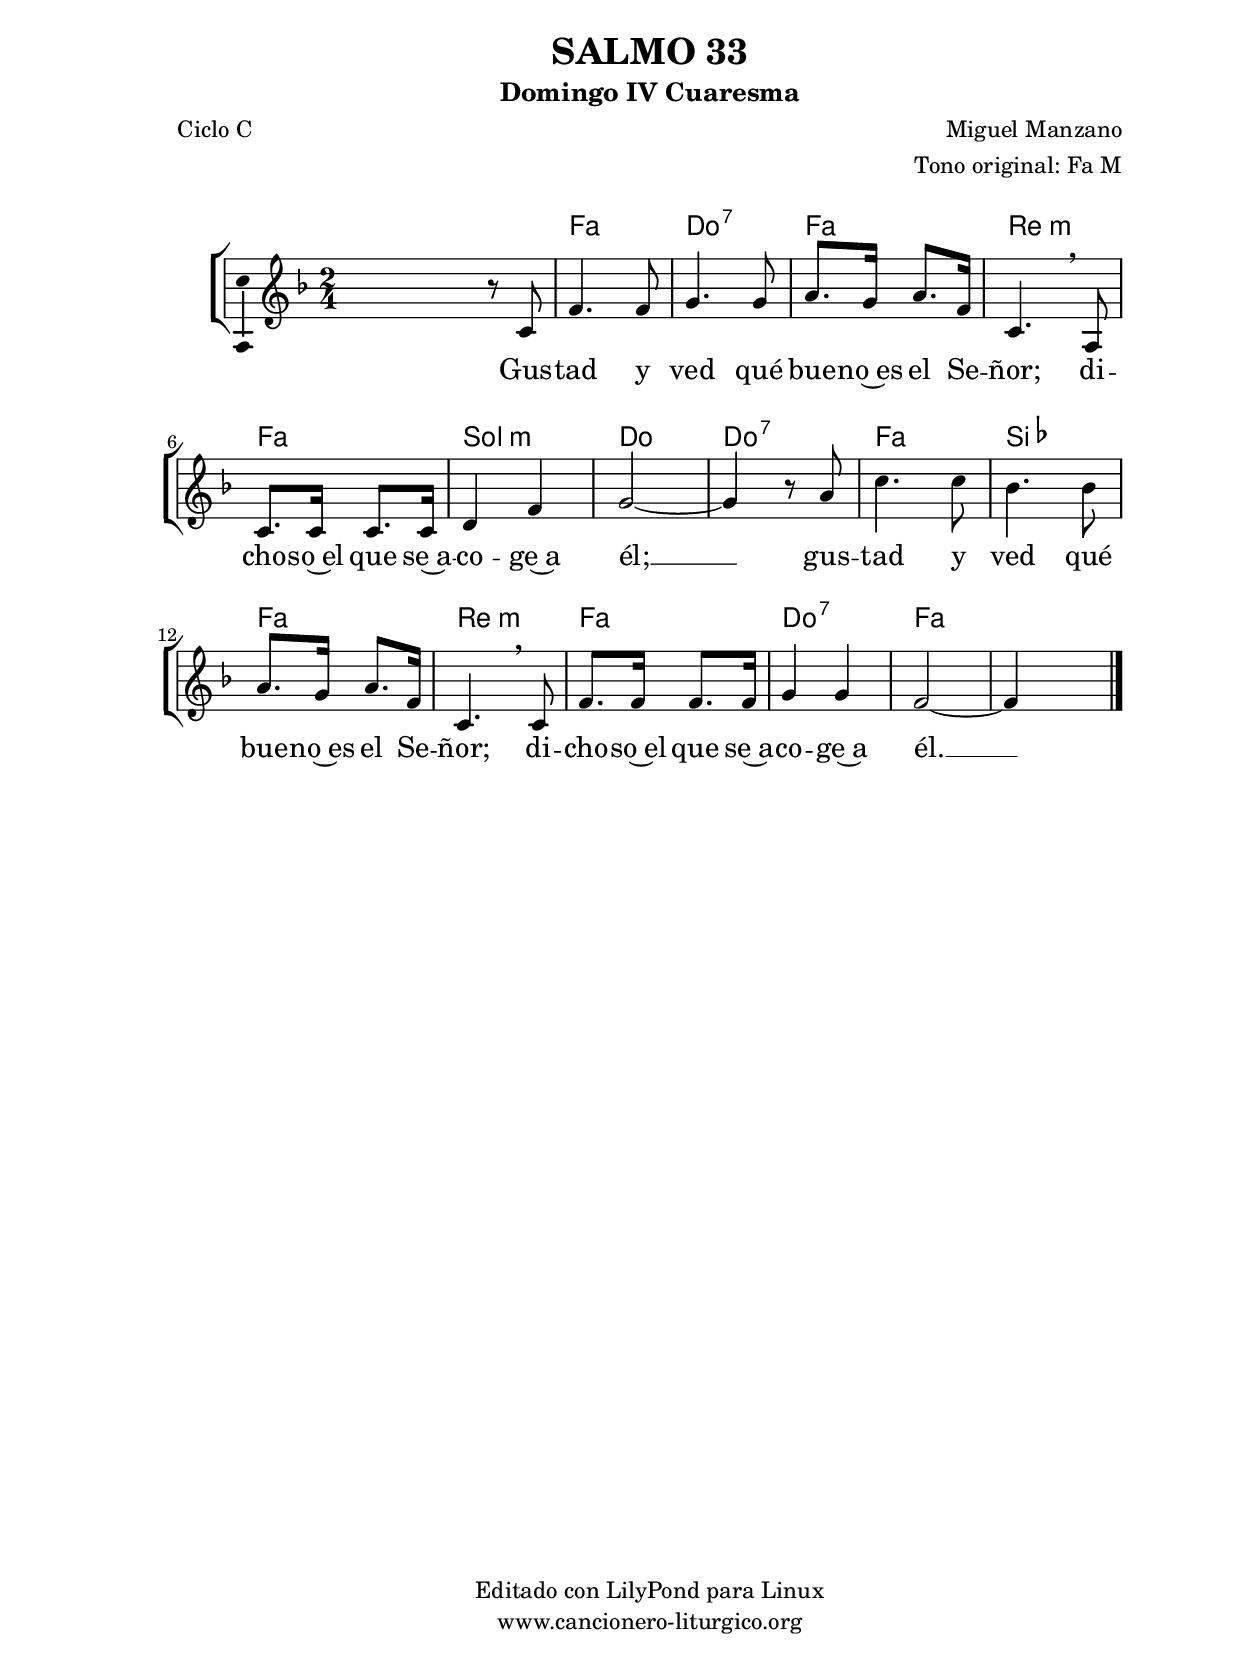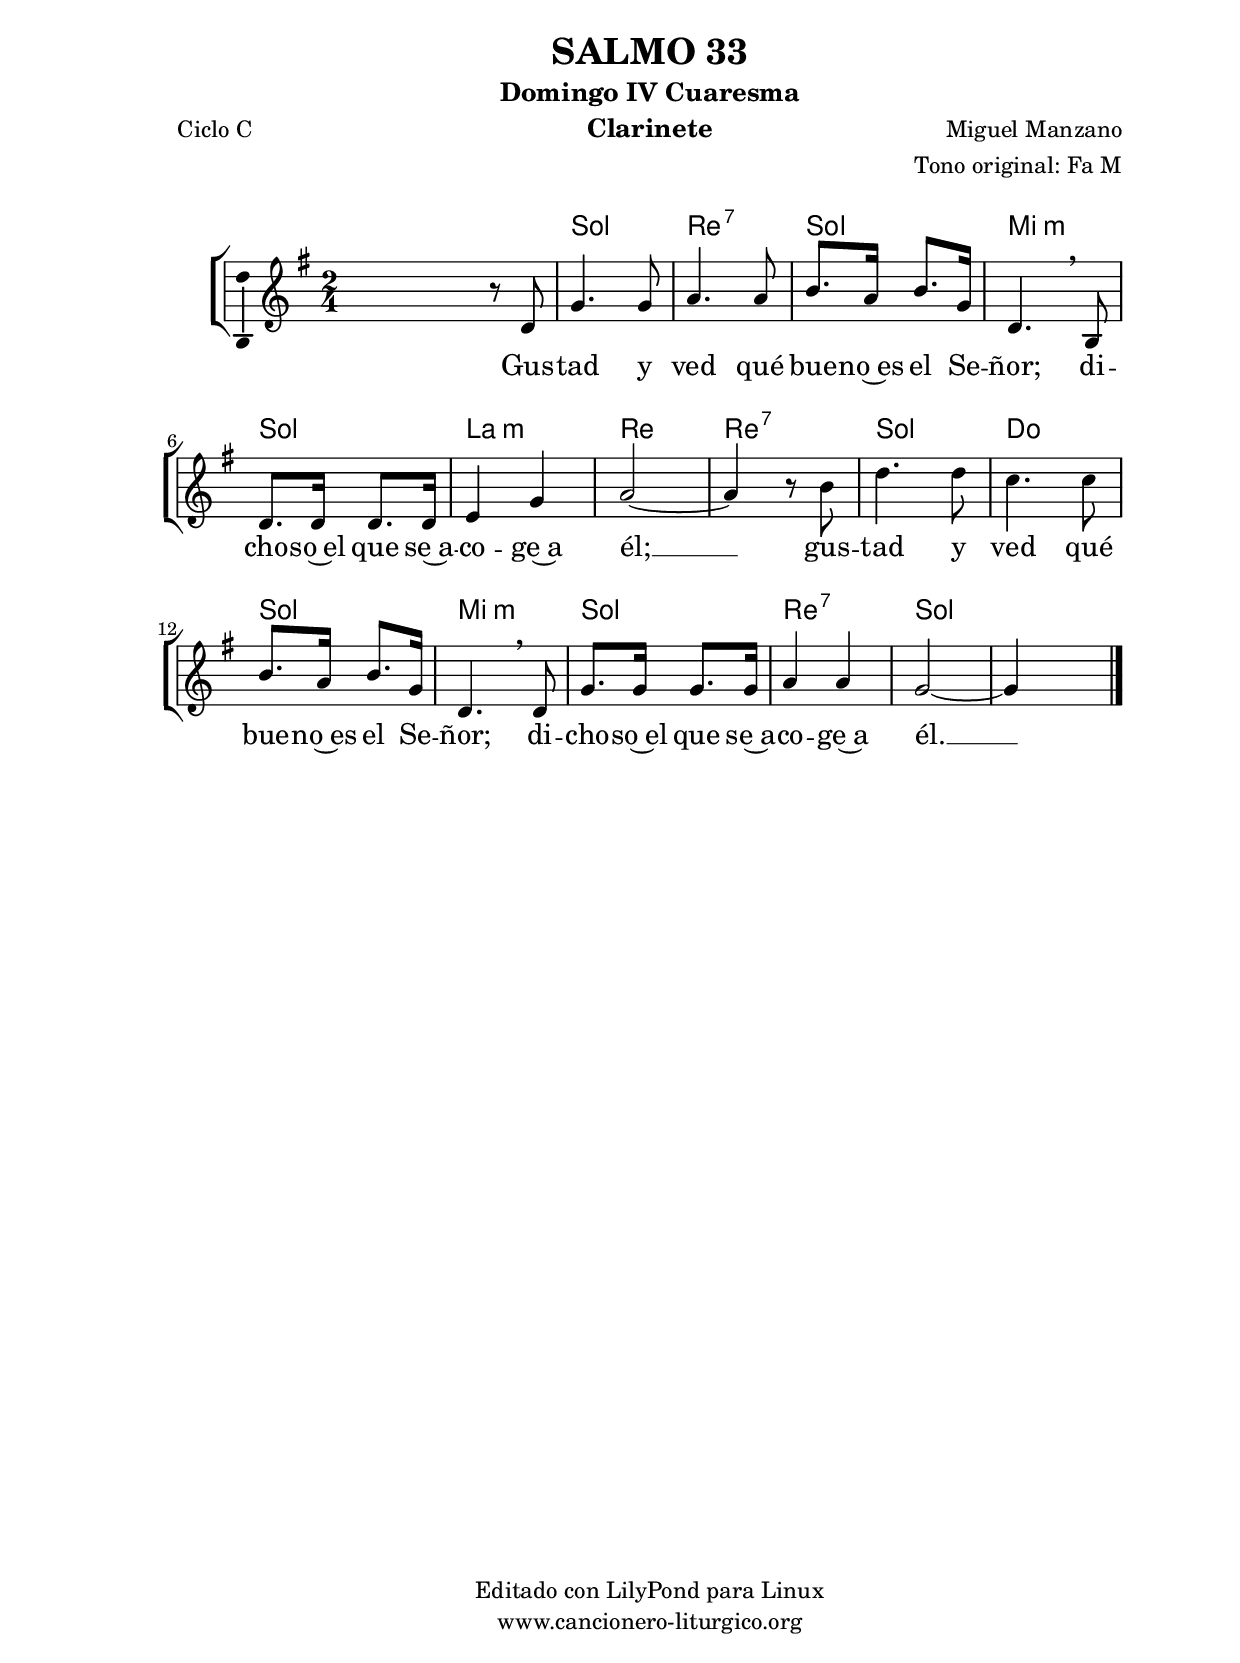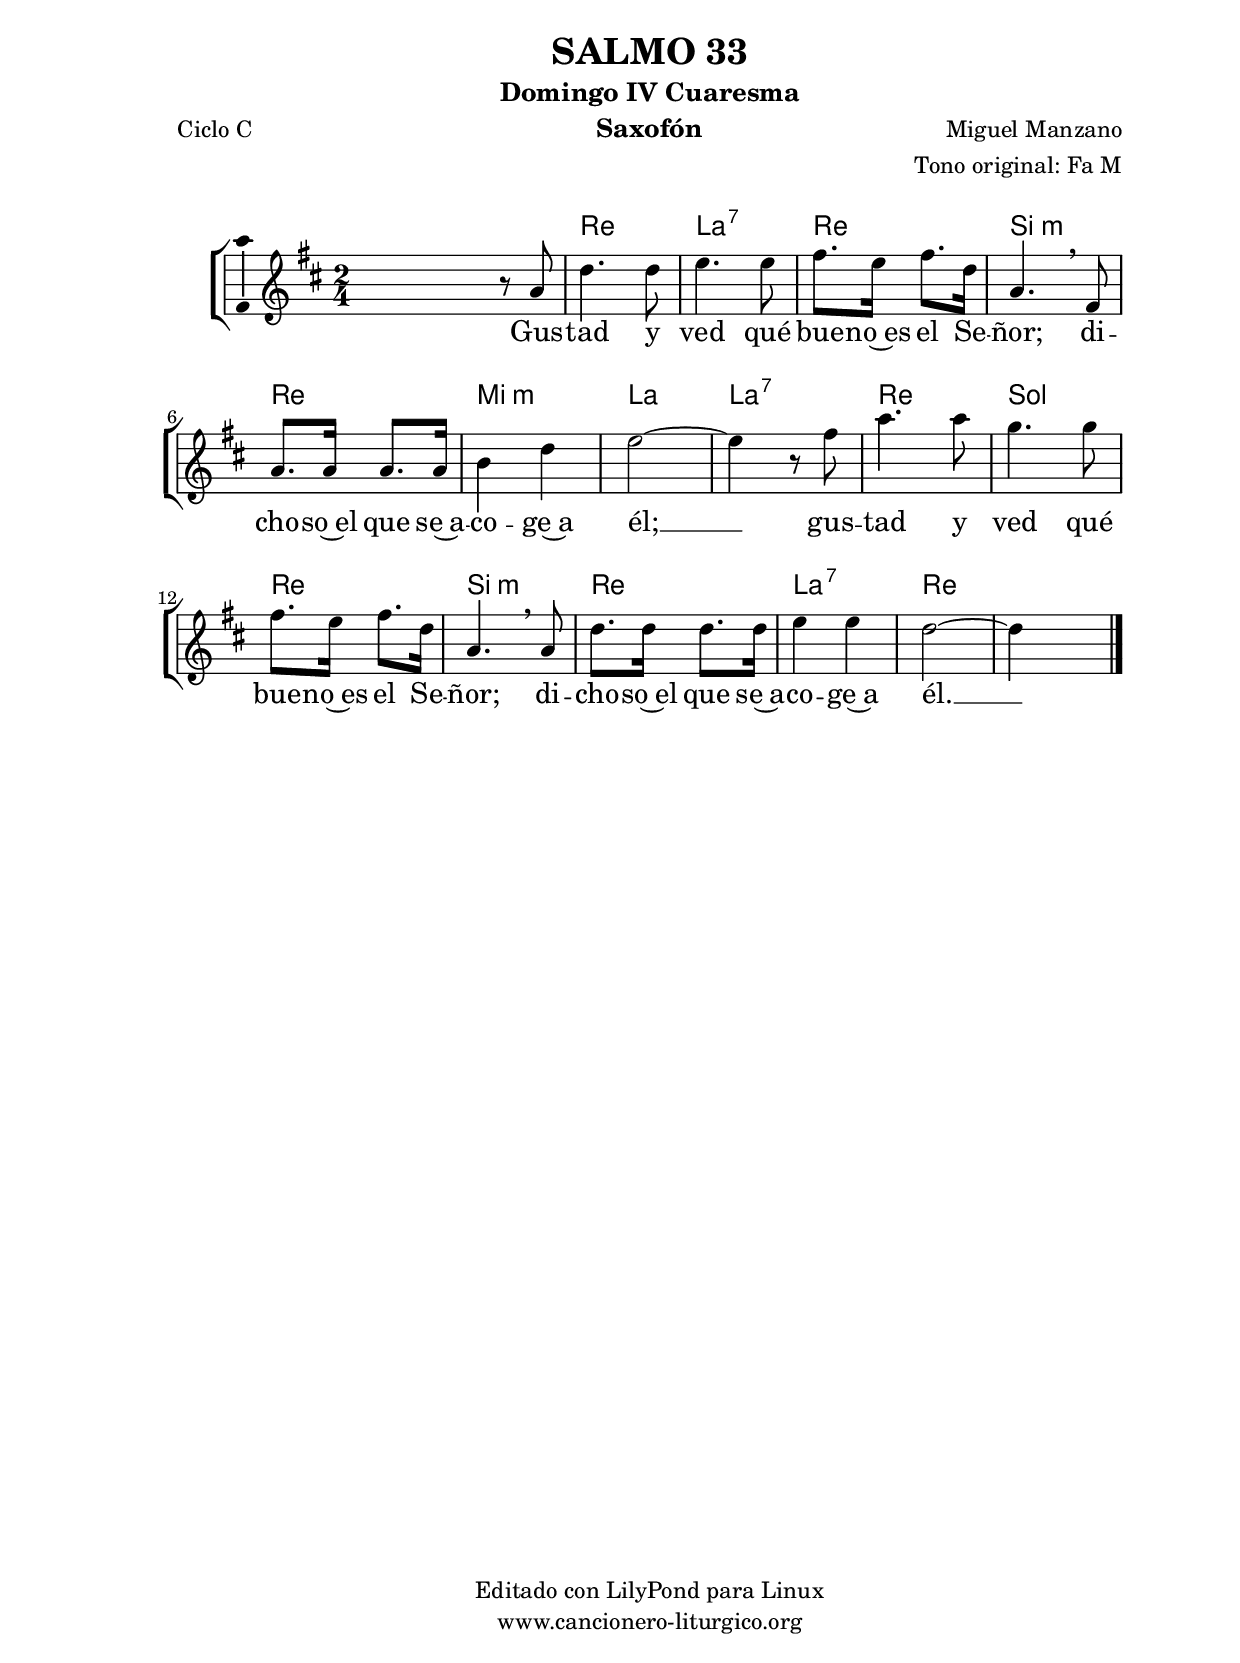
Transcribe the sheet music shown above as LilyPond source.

%
%para convertir .midi en .wav:
%timidity filename.midi -Ow -o finename.wav
%
%
%Para convertir de .wav a .mp3:
%lame -h -m j filename.wav
%
%
%para escuchar el midi:
%timidity nombrefichero.midi
%


%versión de lilypond para la que se ha escrito esta partitura:
\version "2.16.0"

	%Tamaño papel
	#(set-default-paper-size "a4")
	%Tamaño partitura
	#(set-global-staff-size 20)
	%No responde al pulsar sobre una nota
	#(ly:set-option 'point-and-click #f)

%parámetros del encabezamiento:
\header {
	title = "SALMO 33"
	subtitle = "Domingo IV Cuaresma"
	composer = "Miguel Manzano"
	poet = "Ciclo C"
	meter = ""
	arranger = "Tono original: Fa M"
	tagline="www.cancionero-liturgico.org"
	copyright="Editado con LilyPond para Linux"
	tiempo = "Cuaresma"
	usos = "Salmo"
	letra = "Gustad y ved qué bueno es el Señor; dichoso el que se acoge a él."
	}

%parámetros asociados al papel:
\paper  {
	oddHeaderMarkup = \markup {\fill-line { \on-the-fly #not-first-page \fromproperty #'header:title \on-the-fly #not-first-page \fromproperty #'header:composer }}
	evenHeaderMarkup = \markup {\fill-line { \fromproperty #'header:composer \fromproperty #'header:title }}
	#(set-paper-size "a4")
	print-page-number = ##f
	first-page-number = 1
	print-first-page-number = ##f
%	head-separation = 3.0 \cm
	top-margin = 2.0 \cm
	bottom-margin = 0.5\cm
%%%	bottom-margin = -1.0\cm
	left-margin = 3.0 \cm
	line-width = 16.0 \cm 
	indent = 8\mm
	interscoreline = 2.\mm
	between-system-space = 15\mm
%	para que las partituras no llenen la hoja:
	ragged-bottom = ##t
%	idem para la última hoja:
	ragged-last-bottom = ##f
%	para que las partituras llenen el ancho del papel:
	ragged-last = ##f
	after-title-space = 2.5 \cm
%page-count=1
%system-count=8

	%Flexible Vertical Spacing
%	markup-markup-spacing =
%	#'((basic-distance . 15) (minimum-distance . 15) (padding . 3))
	markup-system-spacing =
	#'((basic-distance . 15) (minimum-distance . 15) (padding . 3))
	system-system-spacing =
	#'((basic-distance . 15) (minimum-distance . 15) (padding . 3))
	score-system-spacing =
	#'((basic-distance . 15) (minimum-distance . 15) (padding . 5))
%	top-system-spacing = % header
%	#'((basic-distance . 8) (minimum-distance . 0) (padding . 3))
%	top-markup-spacing =
%	#'((basic-distance . 20) (minimum-distance . 20) (padding . 3))
	last-bottom-spacing = % footer
	#'((basic-distance . 5) (minimum-distance . 5) (padding . 3))
%	score-markup-spacing =
%	#'((basic-distance . 16) (minimum-distance . 13) (padding . 3))

	}


%parámetros que afectan a toda la partitura:
global =  {
	%clave de sol (G):
	\clef G
	%armadura:
%%%	\transpose b c'
	\key f \major
	\tempo 4=100
	\set Score.tempoHideNote = ##t
	}


acordes = {
	\italianChords
	\chordmode {
%%%	\transpose b c'
{

s2
f2 c:7 f d:m f g:m c c:7 f bes f d:m f c:7 f s

}
}
}


melodia = 
%%%	\transpose b c'
{
	\relative c'{

\time 2/4

s4 r8 c8
f4. f8
g4. g8
a8. g16 a8. f16
c4. \breathe a8 %%%% a16 corrijo esta nota que está mal en CLN
c8. c16 c8. c16
d4 f
g2~
g4 r8 a8
c4. c8
bes4. bes8
a8. g16 a8. f16
c4. \breathe c8
f8. f16 f8. f16
g4 g
f2~
f4 s4

	\bar "|."
	}
	}


texto = \lyricmode {
Gus -- tad y ved qué bue -- no~es el Se -- ñor;
di -- cho -- so~el que se~a -- co -- ge~a él; __
gus -- tad y ved qué bue -- no~es el Se -- ñor;
di -- cho -- so~el que se~a -- co -- ge~a él. __
	}


acordesStaff = \context ChordNames = acordesStaff <<
	\set chordChanges = ##t
	\acordes
	>>


vozStaff = \context Voice = vozStaff
\with {\consists "Ambitus_engraver"}
<<
%	\set Staff.instrumentName = ""
%	\set Staff.shortInstrumentName = ""
%	\set Staff.midiInstrument = #"clarinet"
%	\set Staff.midiInstrument = #"cello"
%	\set Staff.midiInstrument = #"flute"
	\set Staff.midiInstrument = #"electric guitar (jazz)"
%	\set Staff.midiInstrument = #"english horn"
%	\set Staff.midiInstrument = #"violin"
%	\set Staff.midiInstrument = #"glockenspiel"
	\set Staff.midiMinimumVolume = #0.7
	\set Staff.midiMaximumVolume = #0.9
	\global
	\melodia
	>>


textoStaff = \context Lyrics = textoStaff <<
	\lyricsto vozStaff \texto
	>>

\book {
	\score {
		\context ChoirStaff {
			\override StaffGroup.SystemStartBracket #'collapse-height = #1
			\override Score.SystemStartBar #'collapse-height = #1
			<<
			\acordesStaff
			\vozStaff
			\textoStaff
			>>
			}
		\layout {
	    		\context {
				\Lyrics
				\override LyricText #'font-size = #2
				}
	   		 \context {
				\Score
				%fontSize = #3
				\override StaffSymbol #'staff-space = #(magstep +3)
				%\override Beam #'thickness = #0.55
				%\override SpacingSpanner #'spacing-increment = #1.0
				%\override Slur #'height-limit = #1.5
				}
			}
		}
	\score {
		\unfoldRepeats
		\context ChoirStaff {
			<<
			\acordesStaff
			\vozStaff
			>>
			}
		\midi {
	  		\context {
	  			\Score
				tempoWholesPerMinute = #(ly:make-moment 70 4)
				}
			}
		}
	}

%Partitura para clarinete
#(define output-suffix "C")
\book {
	\header{
		instrument = "Clarinete"
		}
	\score {
		\context ChoirStaff {
			\override StaffGroup.SystemStartBracket #'collapse-height = #1
			\override Score.SystemStartBar #'collapse-height = #1
\transpose c d
			<<
			\acordesStaff
			\vozStaff
			\textoStaff
			>>
			}
		\layout {
	    		\context {
				\Lyrics
				\override LyricText #'font-size = #2
				}
	   		 \context {
				\Score
				%fontSize = #3
				\override StaffSymbol #'staff-space = #(magstep +3)
				%\override Beam #'thickness = #0.55
				%\override SpacingSpanner #'spacing-increment = #1.0
				%\override Slur #'height-limit = #1.5
				}
			}
		}
	}

%Partitura para saxofón
#(define output-suffix "S")
\book {
	\header{
		instrument = "Saxofón"
		}
	\score {
		\context ChoirStaff {
			\override StaffGroup.SystemStartBracket #'collapse-height = #1
			\override Score.SystemStartBar #'collapse-height = #1
\transpose c a
			<<
			\acordesStaff
			\vozStaff
			\textoStaff
			>>
			}
		\layout {
	    		\context {
				\Lyrics
				\override LyricText #'font-size = #2
				}
	   		 \context {
				\Score
				%fontSize = #3
				\override StaffSymbol #'staff-space = #(magstep +3)
				%\override Beam #'thickness = #0.55
				%\override SpacingSpanner #'spacing-increment = #1.0
				%\override Slur #'height-limit = #1.5
				}
			}
		}
	}

